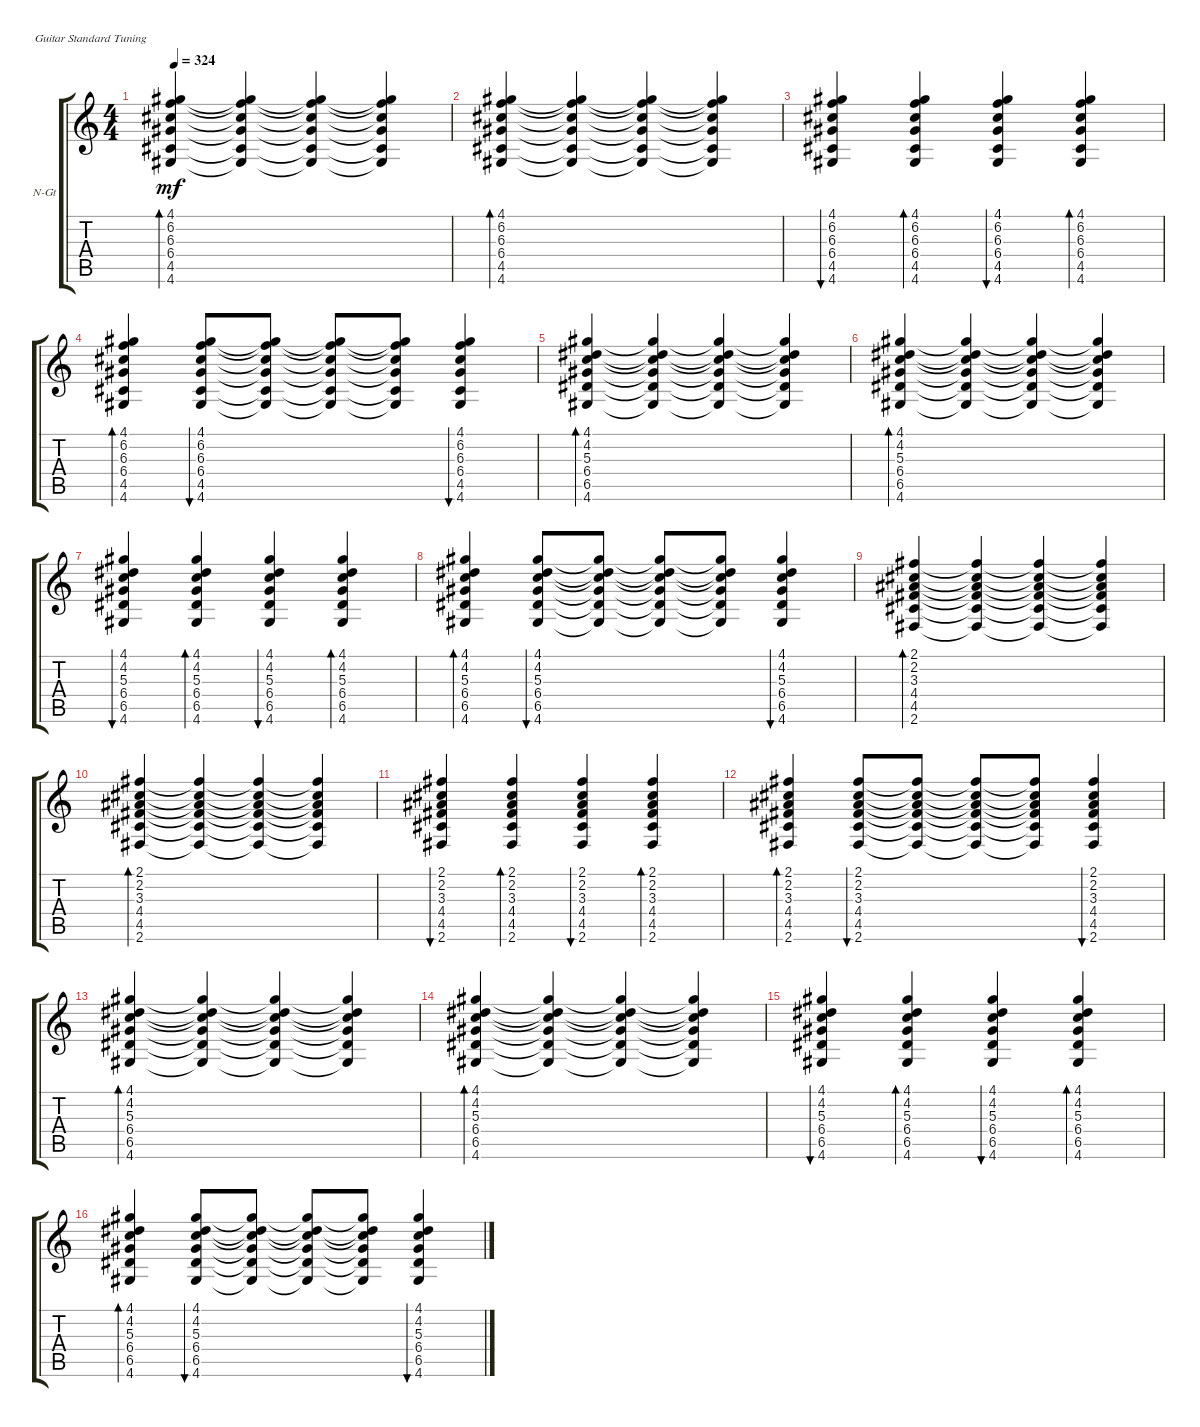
\defaultSystemsLayout 4
\bracketExtendMode groupsimilarinstruments
\firstSystemTrackNameOrientation horizontal
\otherSystemsTrackNameOrientation horizontal
\track ("Kamal Acoustic" "N-Gt") {instrument acousticguitarnylon}
\staff {score tabs}
\tuning (E4 B3 G3 D3 A2 E2)
\ts (4 4)
\tempo 324
\clef g2
\scale
0.333333
\ks c
(6.4 4.5 4.6 6.3 6.2 4.1).4{bd 30 dy mf} (6.4{t} 4.5{t} 4.6{t} 4.1{t} 6.2{t} 6.3{t}).4 (6.4{t} 4.5{t} 4.6{t} 6.3{t} 6.2{t} 4.1{t}).4 (6.4{t} 4.5{t} 4.6{t} 6.2{t} 6.3{t} 4.1{t}).4 |
\scale
0.333333 (6.4 4.5 4.6 6.3 6.2 4.1).4{bd 30} (6.4{t} 4.5{t} 4.6{t} 4.1{t} 6.2{t} 6.3{t}).4 (6.4{t} 4.5{t} 4.6{t} 6.3{t} 6.2{t} 4.1{t}).4 (6.4{t} 4.5{t} 4.6{t} 6.2{t} 6.3{t} 4.1{t}).4 |
\scale
0.333333 (6.4 4.5 4.6 6.3 6.2 4.1).4{bu 30} (6.4 4.5 4.6 6.3 6.2 4.1).4{bd 30} (6.4 4.5 4.6 6.3 6.2 4.1).4{bu 30} (6.4 4.5 4.6 4.1 6.2 6.3).4{bd 30} |
\scale
0.333333 (6.4 4.5 4.6 6.3 6.2 4.1).4{bd 30} (6.4 4.5 4.6 4.1 6.2 6.3).8{bu 30} (4.1{t} 6.2{t} 6.3{t} 6.4{t} 4.5{t} 4.6{t}).8 (4.1{t} 6.2{t} 6.3{t} 6.4{t} 4.5{t} 4.6{t}).8 (4.1{t} 6.2{t} 6.3{t} 6.4{t} 4.5{t} 4.6{t}).8 (6.4 4.5 4.6 4.1 6.2 6.3).4{bu 30} |
(6.4 6.5 4.6 5.3 4.2 4.1).4{bd 30} (6.4{t} 6.5{t} 4.6{t} 4.1{t} 4.2{t} 5.3{t}).4 (6.4{t} 6.5{t} 4.6{t} 5.3{t} 4.2{t} 4.1{t}).4 (4.1{t} 4.2{t} 5.3{t} 6.4{t} 6.5{t} 4.6{t}).4 |
(6.4 6.5 4.6 5.3 4.2 4.1).4{bd 30} (6.4{t} 6.5{t} 4.6{t} 4.1{t} 4.2{t} 5.3{t}).4 (6.4{t} 6.5{t} 4.6{t} 5.3{t} 4.2{t} 4.1{t}).4 (4.1{t} 4.2{t} 5.3{t} 6.4{t} 6.5{t} 4.6{t}).4 |
(6.4 6.5 4.6 5.3 4.2 4.1).4{bu 30} (6.4 6.5 4.6 5.3 4.2 4.1).4{bd 30} (6.4 6.5 4.6 5.3 4.2 4.1).4{bu 30} (6.4 6.5 4.6 4.1 4.2 5.3).4{bd 30} |
(6.4 6.5 4.6 5.3 4.2 4.1).4{bd 30} (6.4 6.5 4.6 4.1 4.2 5.3).8{bu 30} (4.1{t} 4.2{t} 5.3{t} 6.4{t} 6.5{t} 4.6{t}).8 (4.1{t} 4.2{t} 5.3{t} 6.4{t} 6.5{t} 4.6{t}).8 (4.1{t} 4.2{t} 5.3{t} 6.4{t} 6.5{t} 4.6{t}).8 (6.4 6.5 4.6 4.1 4.2 5.3).4{bu 30} |
(4.4 4.5 2.6 3.3 2.2 2.1).4{bd 30} (4.4{t} 4.5{t} 2.6{t} 2.1{t} 2.2{t} 3.3{t}).4 (4.4{t} 4.5{t} 2.6{t} 3.3{t} 2.2{t} 2.1{t}).4 (2.1{t} 2.2{t} 3.3{t} 4.4{t} 4.5{t} 2.6{t}).4 |
(4.4 4.5 2.6 3.3 2.2 2.1).4{bd 30} (4.4{t} 4.5{t} 2.6{t} 2.1{t} 2.2{t} 3.3{t}).4 (4.4{t} 4.5{t} 2.6{t} 3.3{t} 2.2{t} 2.1{t}).4 (2.1{t} 2.2{t} 3.3{t} 4.4{t} 4.5{t} 2.6{t}).4 |
(4.4 4.5 2.6 3.3 2.2 2.1).4{bu 30} (4.4 4.5 2.6 3.3 2.2 2.1).4{bd 30} (4.4 4.5 2.6 3.3 2.2 2.1).4{bu 30} (4.4 4.5 2.6 2.1 2.2 3.3).4{bd 30} |
(4.4 4.5 2.6 3.3 2.2 2.1).4{bd 30} (4.4 4.5 2.6 2.1 2.2 3.3).8{bu 30} (2.1{t} 2.2{t} 3.3{t} 4.4{t} 4.5{t} 2.6{t}).8 (2.1{t} 2.2{t} 3.3{t} 4.4{t} 4.5{t} 2.6{t}).8 (2.1{t} 2.2{t} 3.3{t} 4.4{t} 4.5{t} 2.6{t}).8 (4.4 4.5 2.6 2.1 2.2 3.3).4{bu 30} |
(6.4 6.5 4.6 5.3 4.2 4.1).4{bd 30} (6.4{t} 6.5{t} 4.6{t} 4.1{t} 4.2{t} 5.3{t}).4 (6.4{t} 6.5{t} 4.6{t} 5.3{t} 4.2{t} 4.1{t}).4 (4.1{t} 4.2{t} 5.3{t} 6.4{t} 6.5{t} 4.6{t}).4 |
(6.4 6.5 4.6 5.3 4.2 4.1).4{bd 30} (6.4{t} 6.5{t} 4.6{t} 4.1{t} 4.2{t} 5.3{t}).4 (6.4{t} 6.5{t} 4.6{t} 5.3{t} 4.2{t} 4.1{t}).4 (4.1{t} 4.2{t} 5.3{t} 6.4{t} 6.5{t} 4.6{t}).4 |
(6.4 6.5 4.6 5.3 4.2 4.1).4{bu 30} (6.4 6.5 4.6 5.3 4.2 4.1).4{bd 30} (6.4 6.5 4.6 5.3 4.2 4.1).4{bu 30} (6.4 6.5 4.6 4.1 4.2 5.3).4{bd 30} |
(6.4 6.5 4.6 5.3 4.2 4.1).4{bd 30} (6.4 6.5 4.6 4.1 4.2 5.3).8{bu 30} (4.1{t} 4.2{t} 5.3{t} 6.4{t} 6.5{t} 4.6{t}).8 (4.1{t} 4.2{t} 5.3{t} 6.4{t} 6.5{t} 4.6{t}).8 (4.1{t} 4.2{t} 5.3{t} 6.4{t} 6.5{t} 4.6{t}).8 (6.4 6.5 4.6 4.1 4.2 5.3).4{bu 30}
